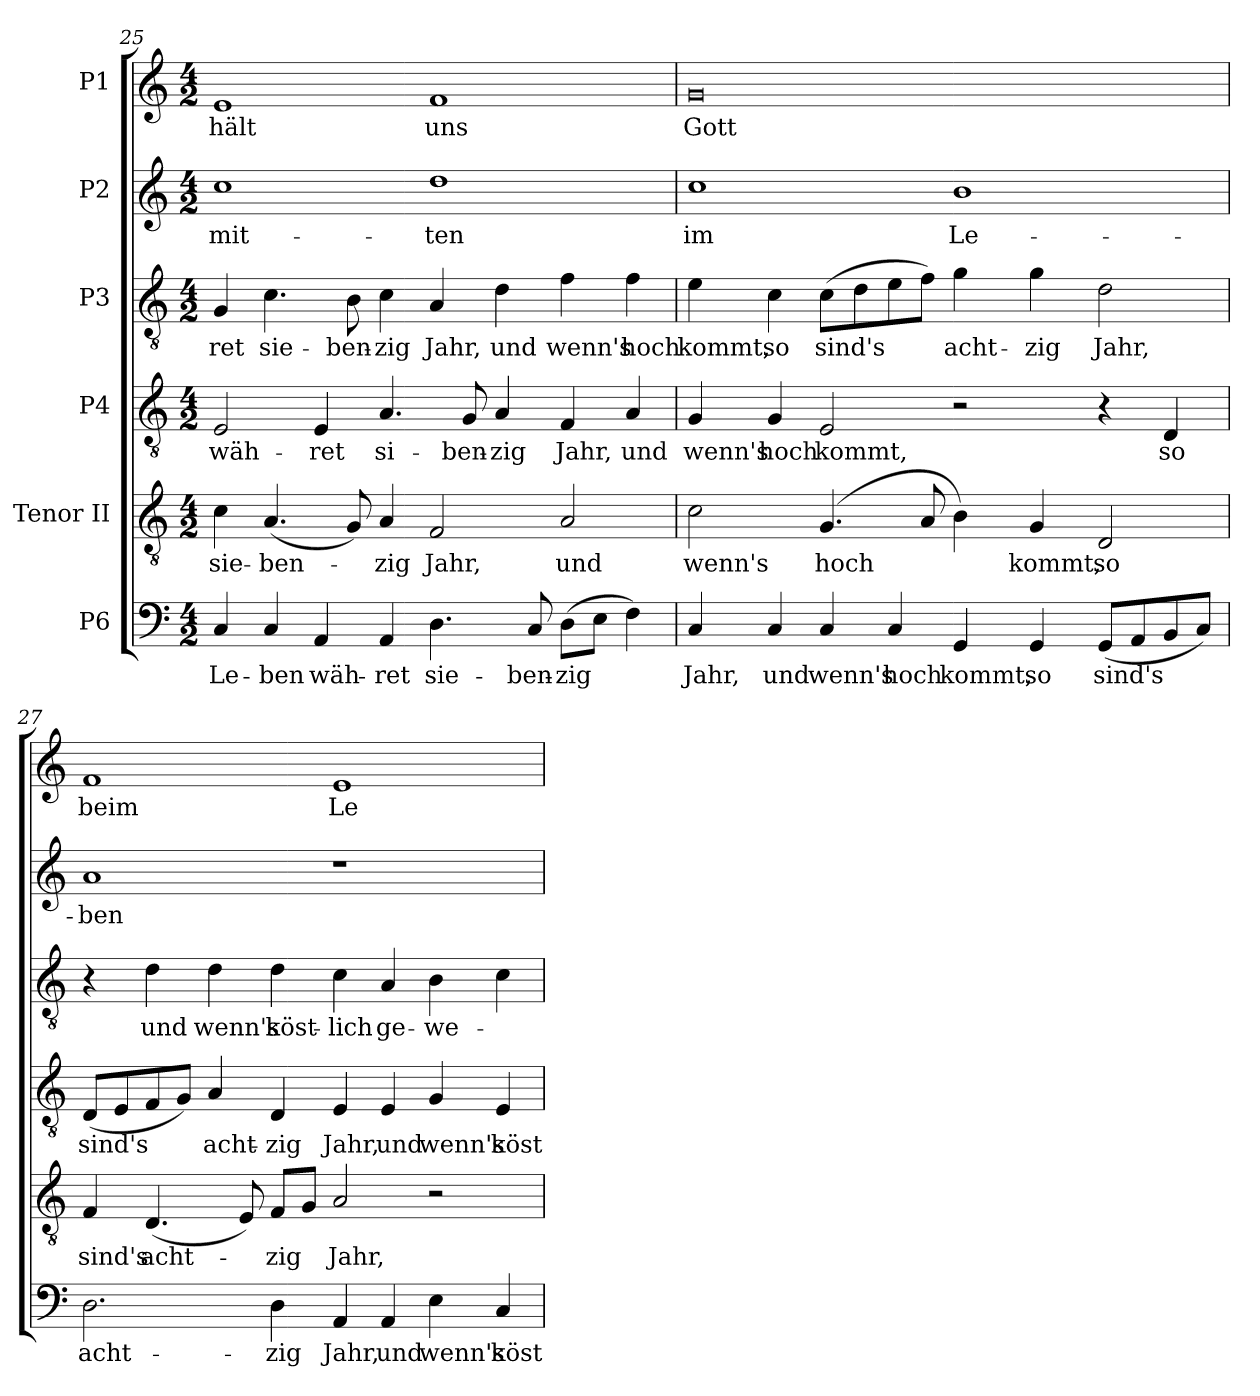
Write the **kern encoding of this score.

**kern	**text	**kern	**text	**kern	**text	**kern	**text	**kern	**text	**kern	**text
*part6	*part6	*part5	*part5	*part4	*part4	*part3	*part3	*part2	*part2	*part1	*part1
*staff6	*staff6	*staff5	*staff5	*staff4	*staff4	*staff3	*staff3	*staff2	*staff2	*staff1	*staff1
*I"P6	*	*I"Tenor II	*	*I"P4	*	*I"P3	*	*I"P2	*	*I"P1	*
!!LO:LB:g=z
*clefF4	*	*clefGv2	*	*clefGv2	*	*clefGv2	*	*clefG2	*	*clefG2	*
*	*	*ITrd7c12	*	*ITrd7c12	*	*ITrd7c12	*	*	*	*	*
*k[]	*	*k[]	*	*k[]	*	*k[]	*	*k[]	*	*k[]	*
*C:	*	*C:	*	*C:	*	*C:	*	*C:	*	*C:	*
*M4/2	*	*M4/2	*	*M4/2	*	*M4/2	*	*M4/2	*	*M4/2	*
=25	=25	=25	=25	=25	=25	=25	=25	=25	=25	=25	=25
!	!LO:LY:b:color=#000000	!	!	!	!	!	!	!	!	!	!
!	!	!	!LO:LY:b:color=#000000	!	!	!	!	!	!	!	!
!	!	!	!	!	!LO:LY:b:color=#000000	!	!	!	!	!	!
!	!	!	!	!	!	!	!LO:LY:b:color=#000000	!	!	!	!
!	!	!	!	!	!	!	!	!	!LO:LY:b:color=#000000	!	!
!	!	!	!	!	!	!	!	!	!	!	!LO:LY:b:color=#000000
4Ci/	Le-	4Ci\	sie-	2EEi/	wäh-	4GGi/	-ret	1cci	mit-	1ei	-hält
!	!LO:LY:b:color=#000000	!	!	!	!	!	!	!	!	!	!
!	!	!	!LO:LY:b:color=#000000	!	!	!	!	!	!	!	!
!	!	!	!	!	!	!	!LO:LY:b:color=#000000	!	!	!	!
4Ci/	-ben	(4.AAi/	-ben-	.	.	4.Ci\	sie-	.	.	.	.
!	!LO:LY:b:color=#000000	!	!	!	!	!	!	!	!	!	!
!	!	!	!	!	!LO:LY:b:color=#000000	!	!	!	!	!	!
4AAi/	wäh-	.	.	4EEi/	-ret	.	.	.	.	.	.
!	!	!	!	!	!	!	!LO:LY:b:color=#000000	!	!	!	!
.	.	8GGi/)	.	.	.	8BBi\	-ben-	.	.	.	.
!	!LO:LY:b:color=#000000	!	!	!	!	!	!	!	!	!	!
!	!	!	!LO:LY:b:color=#000000	!	!	!	!	!	!	!	!
!	!	!	!	!	!LO:LY:b:color=#000000	!	!	!	!	!	!
!	!	!	!	!	!	!	!LO:LY:b:color=#000000	!	!	!	!
4AAi/	-ret	4AAi/	-zig	4.AAi/	si-	4Ci\	-zig	.	.	.	.
!	!LO:LY:b:color=#000000	!	!	!	!	!	!	!	!	!	!
!	!	!	!LO:LY:b:color=#000000	!	!	!	!	!	!	!	!
!	!	!	!	!	!	!	!LO:LY:b:color=#000000	!	!	!	!
!	!	!	!	!	!	!	!	!	!LO:LY:b:color=#000000	!	!
!	!	!	!	!	!	!	!	!	!	!	!LO:LY:b:color=#000000
4.Di\	sie-	2FFi/	Jahr,	.	.	4AAi/	Jahr,	1ddi	-ten	1fi	uns
!	!	!	!	!	!LO:LY:b:color=#000000	!	!	!	!	!	!
.	.	.	.	8GGi/	-ben-	.	.	.	.	.	.
!	!	!	!	!	!LO:LY:b:color=#000000	!	!	!	!	!	!
!	!	!	!	!	!	!	!LO:LY:b:color=#000000	!	!	!	!
.	.	.	.	4AAi/	-zig	4Di\	und	.	.	.	.
!	!LO:LY:b:color=#000000	!	!	!	!	!	!	!	!	!	!
8Ci/	-ben-	.	.	.	.	.	.	.	.	.	.
!	!LO:LY:b:color=#000000	!	!	!	!	!	!	!	!	!	!
!	!	!	!LO:LY:b:color=#000000	!	!	!	!	!	!	!	!
!	!	!	!	!	!LO:LY:b:color=#000000	!	!	!	!	!	!
!	!	!	!	!	!	!	!LO:LY:b:color=#000000	!	!	!	!
(8Di\L	-zig	2AAi/	und	4FFi/	Jahr,	4Fi\	wenn's	.	.	.	.
8Ei\J	.	.	.	.	.	.	.	.	.	.	.
!	!	!	!	!	!LO:LY:b:color=#000000	!	!	!	!	!	!
!	!	!	!	!	!	!	!LO:LY:b:color=#000000	!	!	!	!
4Fi\)	.	.	.	4AAi/	und	4Fi\	hoch	.	.	.	.
=26	=26	=26	=26	=26	=26	=26	=26	=26	=26	=26	=26
!	!LO:LY:b:color=#000000	!	!	!	!	!	!	!	!	!	!
!	!	!	!LO:LY:b:color=#000000	!	!	!	!	!	!	!	!
!	!	!	!	!	!LO:LY:b:color=#000000	!	!	!	!	!	!
!	!	!	!	!	!	!	!LO:LY:b:color=#000000	!	!	!	!
!	!	!	!	!	!	!	!	!	!LO:LY:b:color=#000000	!	!
!	!	!	!	!	!	!	!	!	!	!	!LO:LY:b:color=#000000
4Ci/	Jahr,	2Ci\	wenn's	4GGi/	wenn's	4Ei\	kommt,	1cci	im	0gi	Gott
!	!LO:LY:b:color=#000000	!	!	!	!	!	!	!	!	!	!
!	!	!	!	!	!LO:LY:b:color=#000000	!	!	!	!	!	!
!	!	!	!	!	!	!	!LO:LY:b:color=#000000	!	!	!	!
4Ci/	und	.	.	4GGi/	hoch	4Ci\	so	.	.	.	.
!	!LO:LY:b:color=#000000	!	!	!	!	!	!	!	!	!	!
!	!	!	!LO:LY:b:color=#000000	!	!	!	!	!	!	!	!
!	!	!	!	!	!LO:LY:b:color=#000000	!	!	!	!	!	!
!	!	!	!	!	!	!	!LO:LY:b:color=#000000	!	!	!	!
4Ci/	wenn's	(4.GGi/	hoch	2EEi/	kommt,	(8Ci\L	sind's	.	.	.	.
.	.	.	.	.	.	8Di\	.	.	.	.	.
!	!LO:LY:b:color=#000000	!	!	!	!	!	!	!	!	!	!
4Ci/	hoch	.	.	.	.	8Ei\	.	.	.	.	.
.	.	8AAi/	.	.	.	8Fi\J)	.	.	.	.	.
!	!LO:LY:b:color=#000000	!	!	!	!	!	!	!	!	!	!
!	!	!	!	!	!	!	!LO:LY:b:color=#000000	!	!	!	!
!	!	!	!	!	!	!	!	!	!LO:LY:b:color=#000000	!	!
4GGi/	kommt,	4BBi\)	.	2r	.	4Gi\	acht-	1bi	Le-	.	.
!	!LO:LY:b:color=#000000	!	!	!	!	!	!	!	!	!	!
!	!	!	!LO:LY:b:color=#000000	!	!	!	!	!	!	!	!
!	!	!	!	!	!	!	!LO:LY:b:color=#000000	!	!	!	!
4GGi/	so	4GGi/	kommt,	.	.	4Gi\	-zig	.	.	.	.
!	!LO:LY:b:color=#000000	!	!	!	!	!	!	!	!	!	!
!	!	!	!LO:LY:b:color=#000000	!	!	!	!	!	!	!	!
!	!	!	!	!	!	!	!LO:LY:b:color=#000000	!	!	!	!
(8GGi/L	sind's	2DDi/	so	4r	.	2Di\	Jahr,	.	.	.	.
8AAi/	.	.	.	.	.	.	.	.	.	.	.
!	!	!	!	!	!LO:LY:b:color=#000000	!	!	!	!	!	!
8BBi/	.	.	.	4DDi/	so	.	.	.	.	.	.
8Ci/J)	.	.	.	.	.	.	.	.	.	.	.
!!LO:LB:g=z
=27	=27	=27	=27	=27	=27	=27	=27	=27	=27	=27	=27
!	!LO:LY:b:color=#000000	!	!	!	!	!	!	!	!	!	!
!	!	!	!LO:LY:b:color=#000000	!	!	!	!	!	!	!	!
!	!	!	!	!	!LO:LY:b:color=#000000	!	!	!	!	!	!
!	!	!	!	!	!	!	!	!	!LO:LY:b:color=#000000	!	!
!	!	!	!	!	!	!	!	!	!	!	!LO:LY:b:color=#000000
2.Di\	acht-	4FFi/	sind's	(8DDi/L	sind's	4r	.	1ai	-ben	1fi	beim
.	.	.	.	8EEi/	.	.	.	.	.	.	.
!	!	!	!LO:LY:b:color=#000000	!	!	!	!	!	!	!	!
!	!	!	!	!	!	!	!LO:LY:b:color=#000000	!	!	!	!
.	.	(4.DDi/	acht-	8FFi/	.	4Di\	und	.	.	.	.
.	.	.	.	8GGi/J)	.	.	.	.	.	.	.
!	!	!	!	!	!LO:LY:b:color=#000000	!	!	!	!	!	!
!	!	!	!	!	!	!	!LO:LY:b:color=#000000	!	!	!	!
.	.	.	.	4AAi/	acht-	4Di\	wenn's	.	.	.	.
.	.	8EEi/)	.	.	.	.	.	.	.	.	.
!	!LO:LY:b:color=#000000	!	!	!	!	!	!	!	!	!	!
!	!	!	!LO:LY:b:color=#000000	!	!	!	!	!	!	!	!
!	!	!	!	!	!LO:LY:b:color=#000000	!	!	!	!	!	!
!	!	!	!	!	!	!	!LO:LY:b:color=#000000	!	!	!	!
4Di\	-zig	8FFi/L	-zig	4DDi/	-zig	4Di\	köst-	.	.	.	.
.	.	8GGi/J	.	.	.	.	.	.	.	.	.
!	!LO:LY:b:color=#000000	!	!	!	!	!	!	!	!	!	!
!	!	!	!LO:LY:b:color=#000000	!	!	!	!	!	!	!	!
!	!	!	!	!	!LO:LY:b:color=#000000	!	!	!	!	!	!
!	!	!	!	!	!	!	!LO:LY:b:color=#000000	!	!	!	!
!	!	!	!	!	!	!	!	!	!	!	!LO:LY:b:color=#000000
4AAi/	Jahr,	2AAi/	Jahr,	4EEi/	Jahr,	4Ci\	-lich	1r	.	1ei	Le-
!	!LO:LY:b:color=#000000	!	!	!	!	!	!	!	!	!	!
!	!	!	!	!	!LO:LY:b:color=#000000	!	!	!	!	!	!
!	!	!	!	!	!	!	!LO:LY:b:color=#000000	!	!	!	!
4AAi/	und	.	.	4EEi/	und	4AAi/	ge-	.	.	.	.
!	!LO:LY:b:color=#000000	!	!	!	!	!	!	!	!	!	!
!	!	!	!	!	!LO:LY:b:color=#000000	!	!	!	!	!	!
!	!	!	!	!	!	!	!LO:LY:b:color=#000000	!	!	!	!
4Ei\	wenn's	2r	.	4GGi/	wenn's	4BBi\	-we-	.	.	.	.
!	!LO:LY:b:color=#000000	!	!	!	!	!	!	!	!	!	!
!	!	!	!	!	!LO:LY:b:color=#000000	!	!	!	!	!	!
4Ci/	köst-	.	.	4EEi/	köst-	4Ci\	.	.	.	.	.
=	=	=	=	=	=	=	=	=	=	=	=
*-	*-	*-	*-	*-	*-	*-	*-	*-	*-	*-	*-
